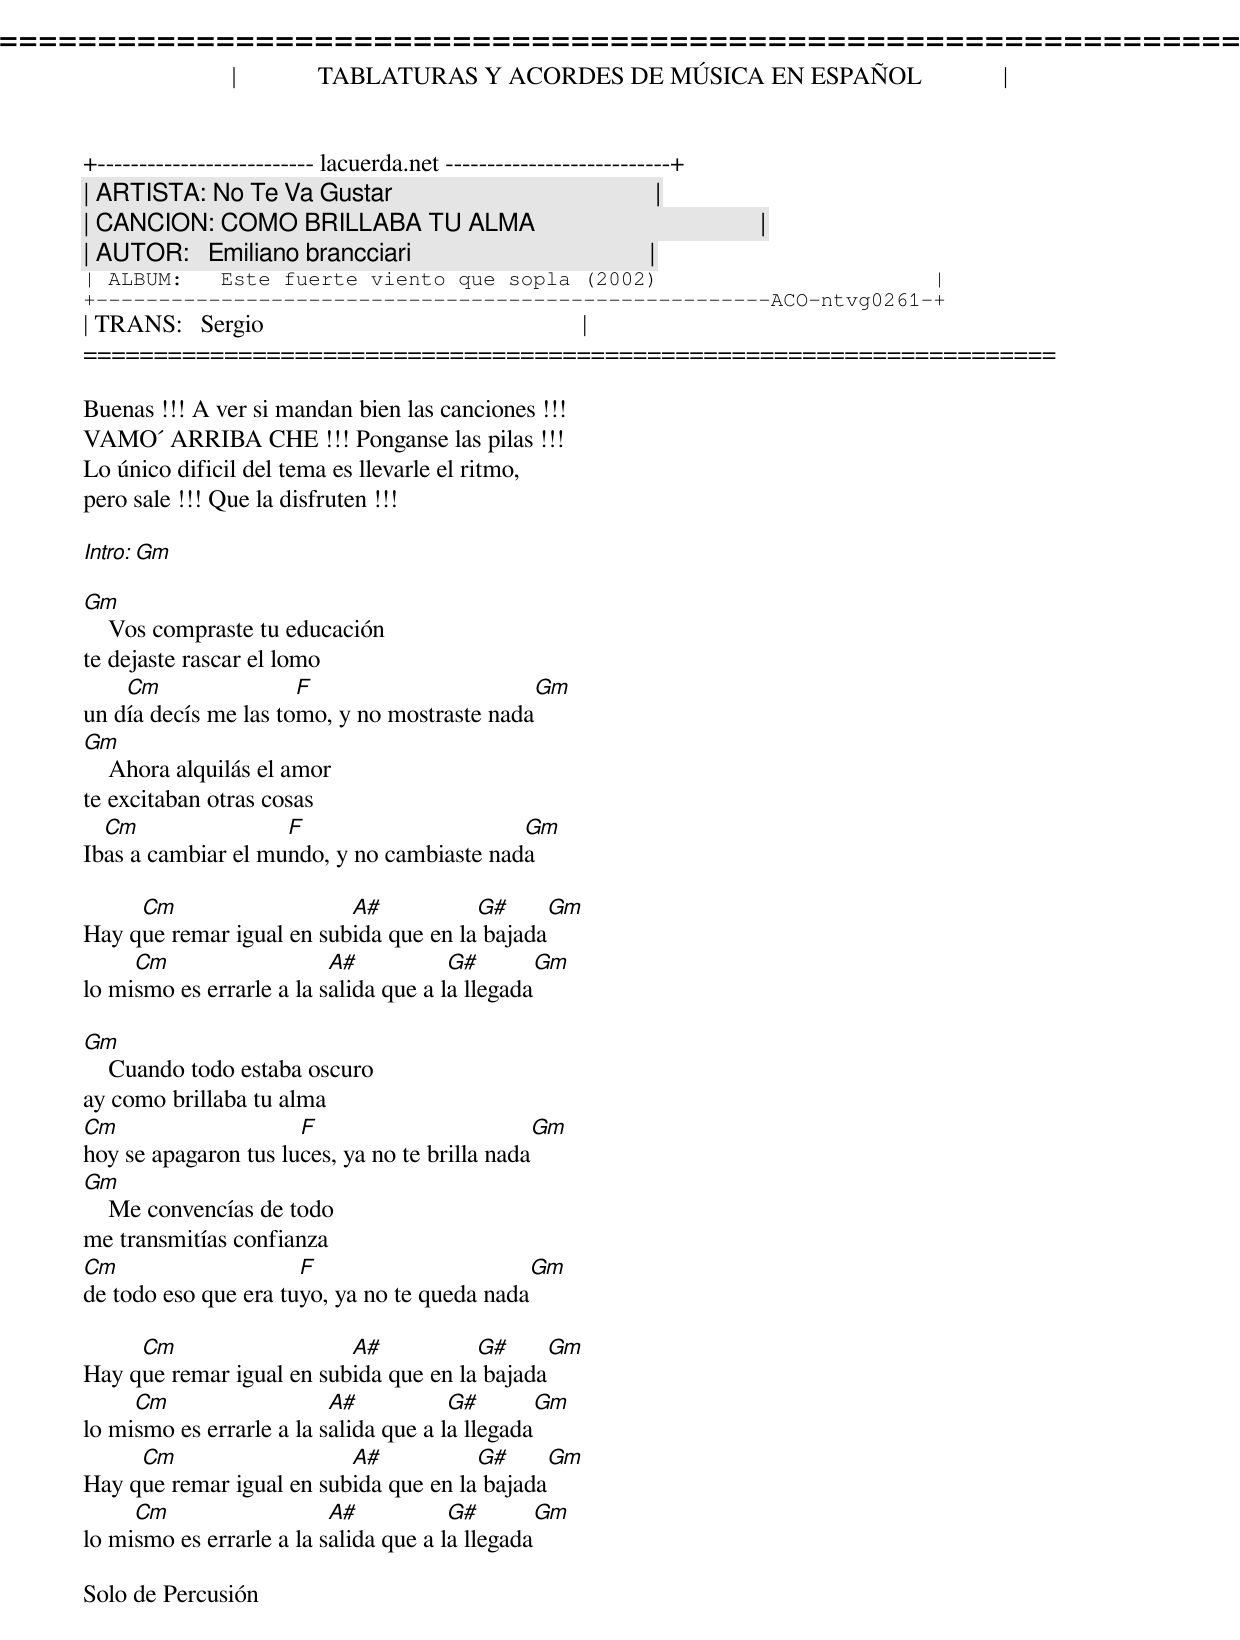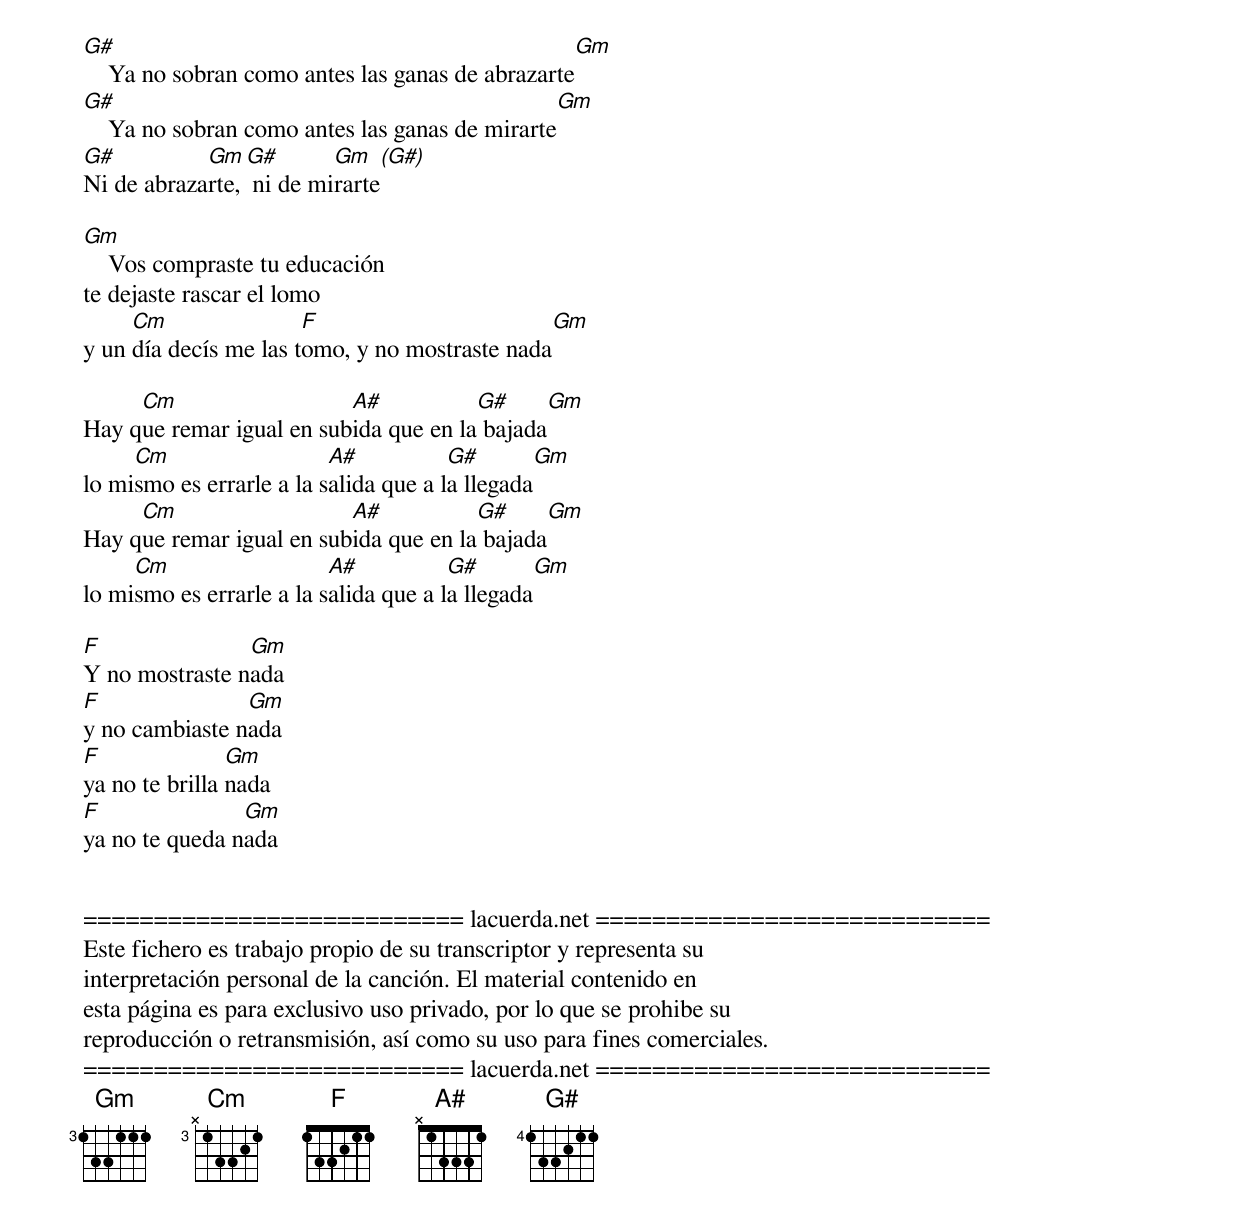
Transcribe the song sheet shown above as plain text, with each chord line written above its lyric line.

=====================================================================
|             TABLATURAS Y ACORDES DE MÚSICA EN ESPAÑOL             |
+-------------------------- lacuerda.net ---------------------------+
| ARTISTA: No Te Va Gustar                                          |
| CANCION: COMO BRILLABA TU ALMA                                    |
| AUTOR:   Emiliano brancciari                                      |
| ALBUM:   Este fuerte viento que sopla (2002)                      |
+------------------------------------------------------ACO-ntvg0261-+
| TRANS:   Sergio                                                   |
=====================================================================

Buenas !!! A ver si mandan bien las canciones !!!
VAMO´ ARRIBA CHE !!! Ponganse las pilas !!!
Lo único dificil del tema es llevarle el ritmo,
pero sale !!! Que la disfruten !!!

Intro: Gm

Gm
    Vos compraste tu educación
te dejaste rascar el lomo
    Cm                F                        Gm
un día decís me las tomo, y no mostraste nada
Gm
    Ahora alquilás el amor
te excitaban otras cosas
  Cm                F                      Gm
Ibas a cambiar el mundo, y no cambiaste nada

     Cm                   A#           G#       Gm
Hay que remar igual en subida que en la bajada
     Cm                   A#           G#       Gm
lo mismo es errarle a la salida que a la llegada

Gm
    Cuando todo estaba oscuro
ay como brillaba tu alma
Cm                    F                        Gm
hoy se apagaron tus luces, ya no te brilla nada
Gm
    Me convencías de todo
me transmitías confianza
Cm                    F                        Gm
de todo eso que era tuyo, ya no te queda nada

     Cm                   A#           G#       Gm
Hay que remar igual en subida que en la bajada
     Cm                   A#           G#       Gm
lo mismo es errarle a la salida que a la llegada
     Cm                   A#           G#       Gm
Hay que remar igual en subida que en la bajada
     Cm                   A#           G#       Gm
lo mismo es errarle a la salida que a la llegada

Solo de Percusión
G#                                                Gm
    Ya no sobran como antes las ganas de abrazarte
G#                                              Gm
    Ya no sobran como antes las ganas de mirarte
G#          Gm  G#       Gm       (G#)
Ni de abrazarte, ni de mirarte

Gm
    Vos compraste tu educación
te dejaste rascar el lomo
     Cm                F                        Gm
y un día decís me las tomo, y no mostraste nada

     Cm                   A#           G#       Gm
Hay que remar igual en subida que en la bajada
     Cm                   A#           G#       Gm
lo mismo es errarle a la salida que a la llegada
     Cm                   A#           G#       Gm
Hay que remar igual en subida que en la bajada
     Cm                   A#           G#       Gm
lo mismo es errarle a la salida que a la llegada

F               Gm
Y no mostraste nada
F               Gm
y no cambiaste nada
F               Gm
ya no te brilla nada
F               Gm
ya no te queda nada


=========================== lacuerda.net ============================
Este fichero es trabajo propio de su transcriptor y representa su
interpretación personal de la canción. El material contenido en
esta página es para exclusivo uso privado, por lo que se prohibe su
reproducción o retransmisión, así como su uso para fines comerciales.
=========================== lacuerda.net ============================
